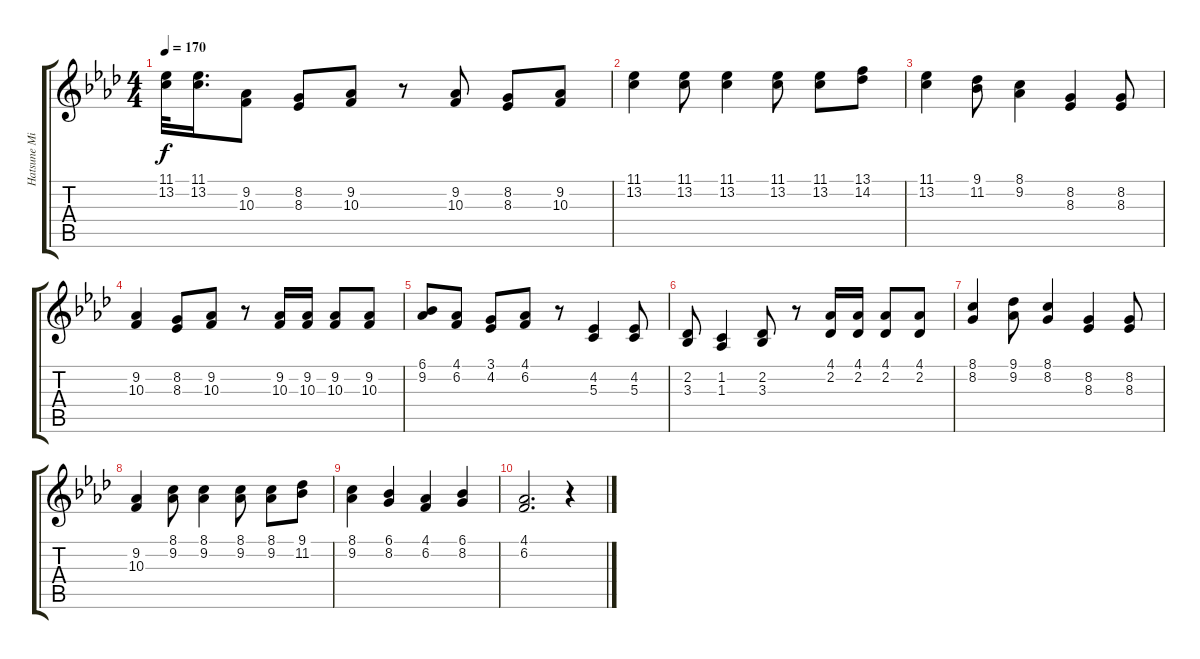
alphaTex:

\track ("Hatsune Miku" "Hatsune Mi") {instrument lead1square}
\staff {score tabs}
\tuning (E4 B3 G3 D3 A2 E2) {hide}
\ts (4 4)
\tempo 170
\clef g2
\ks ab
(11.1{t} 13.2{t}).32{dy f} (11.1 13.2).16{d} (9.2 10.3).8 (8.2 8.3).8 (9.2 10.3).8 r.8 (9.2 10.3).8 (8.2 8.3).8 (9.2 10.3).8 |
(11.1 13.2).4 (11.1 13.2).8 (11.1 13.2).4 (11.1 13.2).8 (11.1 13.2).8 (13.1 14.2).8 |
(11.1 13.2).4 (9.1 11.2).8 (8.1 9.2).4 (8.2 8.3).4 (8.2 8.3).8 |
(9.2 10.3).4 (8.2 8.3).8 (9.2 10.3).8 r.8 (9.2 10.3).16 (9.2 10.3).16 (9.2 10.3).8 (9.2 10.3).8 |
(6.1 9.2).8 (4.1 6.2).8 (3.1 4.2).8 (4.1 6.2).8 r.8 (4.2 5.3).4 (4.2 5.3).8 |
(2.2 3.3).8 (1.2 1.3).4 (2.2 3.3).8 r.8 (4.1 2.2).16 (4.1 2.2).16 (4.1 2.2).8 (4.1 2.2).8 |
(8.1 8.2).4 (9.1 9.2).8 (8.1 8.2).4 (8.2 8.3).4 (8.2 8.3).8 |
(9.2 10.3).4 (8.1 9.2).8 (8.1 9.2).4 (8.1 9.2).8 (8.1 9.2).8 (9.1 11.2).8 |
(8.1 9.2).4 (6.1 8.2).4 (4.1 6.2).4 (6.1 8.2).4 |
(4.1 6.2).2{d} r.4
